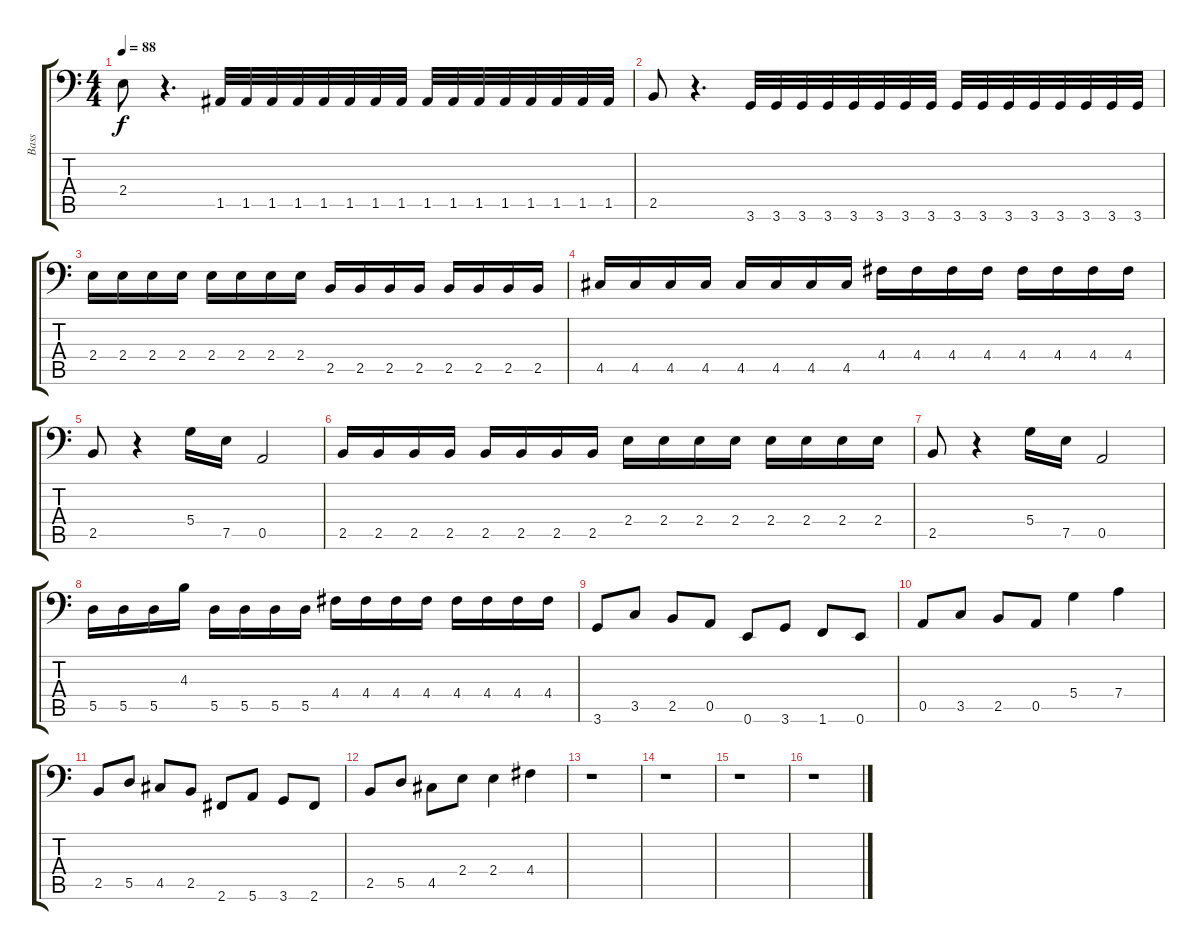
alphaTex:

\track ("Bass" "Bass") {instrument electricbassfinger}
\staff {score tabs}
\tuning (E3 B2 G2 D2 A1 E1) {hide}
\ts (4 4)
\tempo 88
\clef f4
\ks c
2.4.8{dy f} r.4{d} 1.5.32 1.5.32 1.5.32 1.5.32 1.5.32 1.5.32 1.5.32 1.5.32 1.5.32 1.5.32 1.5.32 1.5.32 1.5.32 1.5.32 1.5.32 1.5.32 |
2.5.8 r.4{d} 3.6.32 3.6.32 3.6.32 3.6.32 3.6.32 3.6.32 3.6.32 3.6.32 3.6.32 3.6.32 3.6.32 3.6.32 3.6.32 3.6.32 3.6.32 3.6.32 |
2.4.16 2.4.16 2.4.16 2.4.16 2.4.16 2.4.16 2.4.16 2.4.16 2.5.16 2.5.16 2.5.16 2.5.16 2.5.16 2.5.16 2.5.16 2.5.16 |
4.5.16 4.5.16 4.5.16 4.5.16 4.5.16 4.5.16 4.5.16 4.5.16 4.4.16 4.4.16 4.4.16 4.4.16 4.4.16 4.4.16 4.4.16 4.4.16 |
2.5.8 r.4 5.4.16 7.5.16 0.5.2 |
2.5.16 2.5.16 2.5.16 2.5.16 2.5.16 2.5.16 2.5.16 2.5.16 2.4.16 2.4.16 2.4.16 2.4.16 2.4.16 2.4.16 2.4.16 2.4.16 |
2.5.8 r.4 5.4.16 7.5.16 0.5.2 |
5.5.16 5.5.16 5.5.16 4.3.16 5.5.16 5.5.16 5.5.16 5.5.16 4.4.16 4.4.16 4.4.16 4.4.16 4.4.16 4.4.16 4.4.16 4.4.16 |
3.6.8 3.5.8 2.5.8 0.5.8 0.6.8 3.6.8 1.6.8 0.6.8 |
0.5.8 3.5.8 2.5.8 0.5.8 5.4.4 7.4.4 |
2.5.8 5.5.8 4.5.8 2.5.8 2.6.8 5.6.8 3.6.8 2.6.8 |
2.5.8 5.5.8 4.5.8 2.4.8 2.4.4 4.4.4 |
r.1 |
r.1 |
r.1 |
r.1
